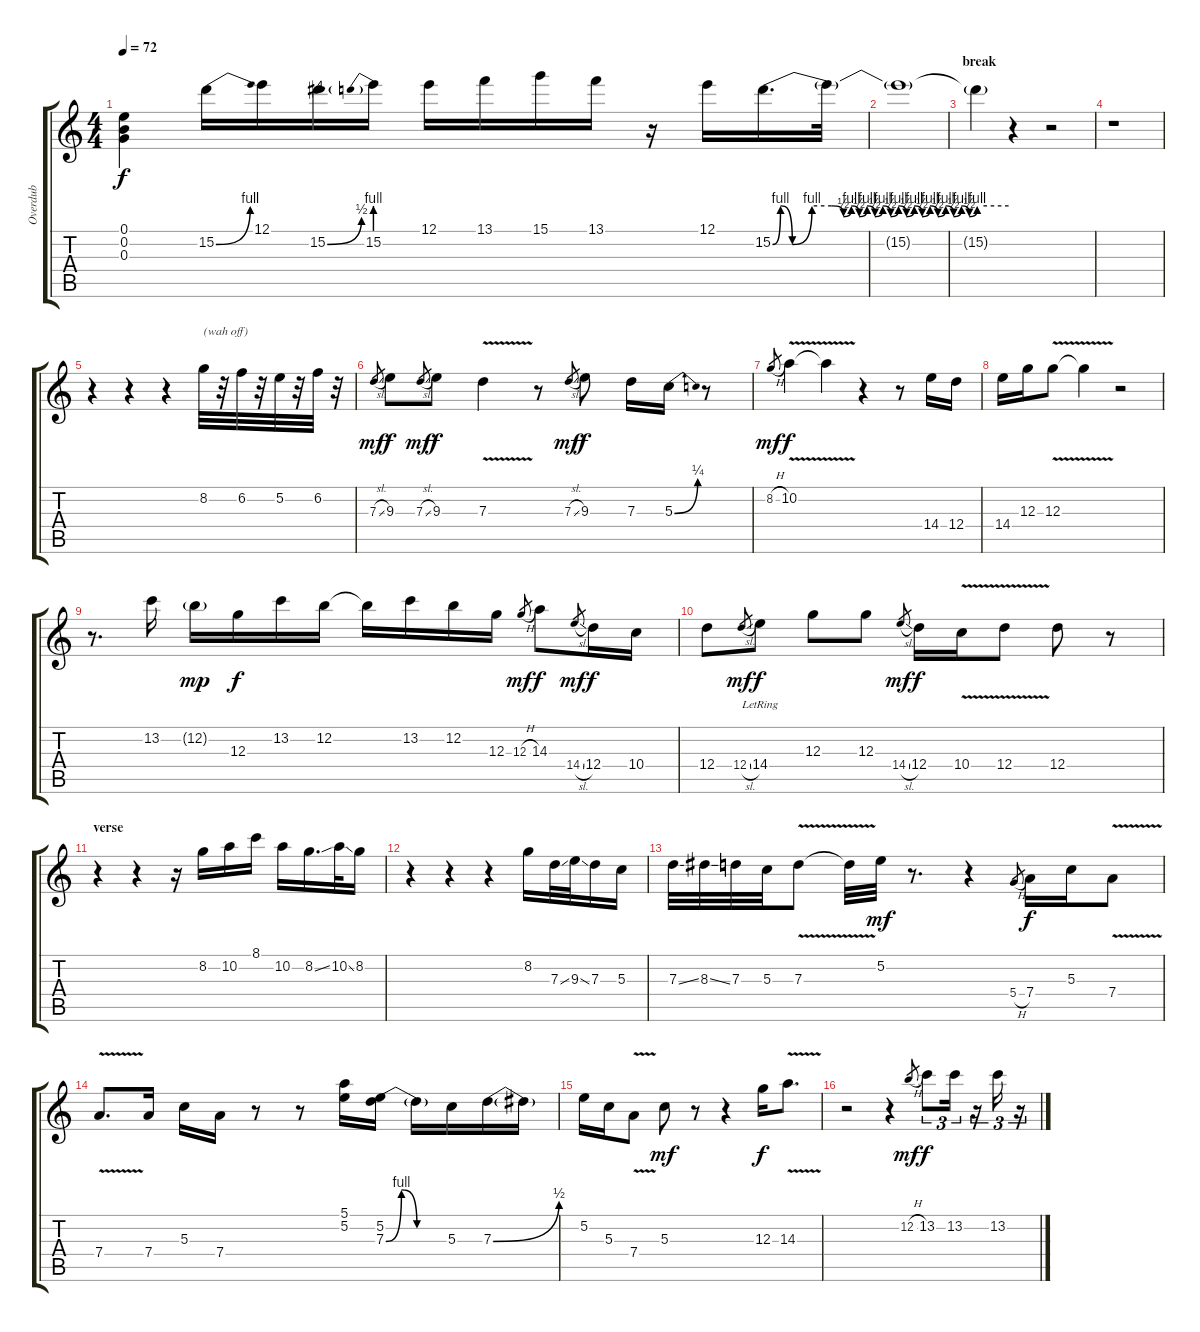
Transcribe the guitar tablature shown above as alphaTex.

\track ("Overdub" "Overdub") {instrument fretlessbass}
\staff {score tabs}
\tuning (E4 B3 G3 D3 A2 E2) {hide}
\ts (4 4)
\tempo 72
\clef g2
\ks c
(0.1 0.2 0.3).4{dy f} 15.2{be (bend 0 0 60 4)}.16 12.1.16 15.2{be (bend 0 0 60 2)}.16 15.2{be (prebend 0 4 60 4)}.16 12.1.16 13.1.16 15.1.16 13.1.16 r.16 12.1.16 15.2{be (custom 0 0 2 4 5 0 10 4 15 4 18 2 20 4 22 2 24 4 26 2 28 4 30 2 32 4 34 2 36 4 38 2 40 4 42 2 44 4 46 2 48 4 50 2 52 4 60 4)}.16{d volume 6} 15.2{t}.32 |
15.2{t}.1 |
\section ("" "break")
15.2{t}.4 r.4{volume 13} r.2 |
r.1 |
r.4 r.4 r.4 8.2.32{txt "(wah off)"} r.32 6.2.32 r.32 5.2.32 r.32 6.2.32 r.32 |
7.3{sl}.8{gr dy mf} 9.3.8{dy f} 7.3{sl}.8{gr dy mf} 9.3.8{dy f} 7.3{v}.4 r.8 7.3{sl}.8{gr dy mf} 9.3.8{dy f} 7.3.16 5.3{be (bend 0 0 60 1)}.16 r.8 |
8.2{h}.8{gr dy mf} 10.2{v}.4{dy f} 10.2{t}.4 r.4 r.8 14.4.16 12.4.16 |
14.4.16 12.3.16 12.3{v}.8 12.3{t}.4 r.2 |
r.8{d} 13.2.16 12.2{g}.16{dy mp} 12.3.16{dy f} 13.2.16 12.2.16 12.2{t}.16 13.2.16 12.2.16 12.3.16 12.3{h}.8{gr dy mf} 14.3.8{dy f} 14.4{sl}.8{gr dy mf} 12.4.16{dy f} 10.4.16 |
12.4.8 12.4{sl}.8{gr dy mf} 14.4{lr}.8{dy f} 12.3.8 12.3.8 14.4{sl}.8{gr dy mf} 12.4.16{dy f} 10.4{v}.16 12.4{v}.8 12.4.8 r.8 |
\section ("" "verse")
r.4 r.4 r.16 8.2.16 10.2.16 8.1.16 10.2.16 8.2{ss}.16{d} 10.2{ss}.32 8.2.16 |
r.4 r.4 r.4 8.2.16 7.3{ss}.32 9.3{ss}.32 7.3.16 5.3.16 |
7.3{ss}.32 8.3{ss}.32 7.3.32 5.3.32 7.3{v}.8 7.3{t}.32 5.2.32{dy mf} r.8{d} r.4 5.4{h}.8{gr} 7.4.16{dy f} 5.3.16 7.4{v}.8 |
7.4{v}.8{d} 7.4.16 5.3.16 7.4.16 r.8 r.8 (5.1 5.2).16 (5.2 7.3{be (custom 0 0 15 4 30 0 60 0)}).16 7.3{t}.16 5.3.16 7.3{be (bend 0 0 60 2)}.16 7.3{t}.16 |
5.2.16 5.3.16 7.4{v}.8 5.3.8{dy mf} r.8 r.4 12.3.16{dy f} 14.3{v}.8{d} |
r.2 r.4 12.2{h}.8{gr dy mf} 13.2.8{tu (3 2) dy f} 13.2.16{tu (3 2)} r.16{tu (3 2)} 13.2.16{tu (3 2)} r.16{tu (3 2)}
